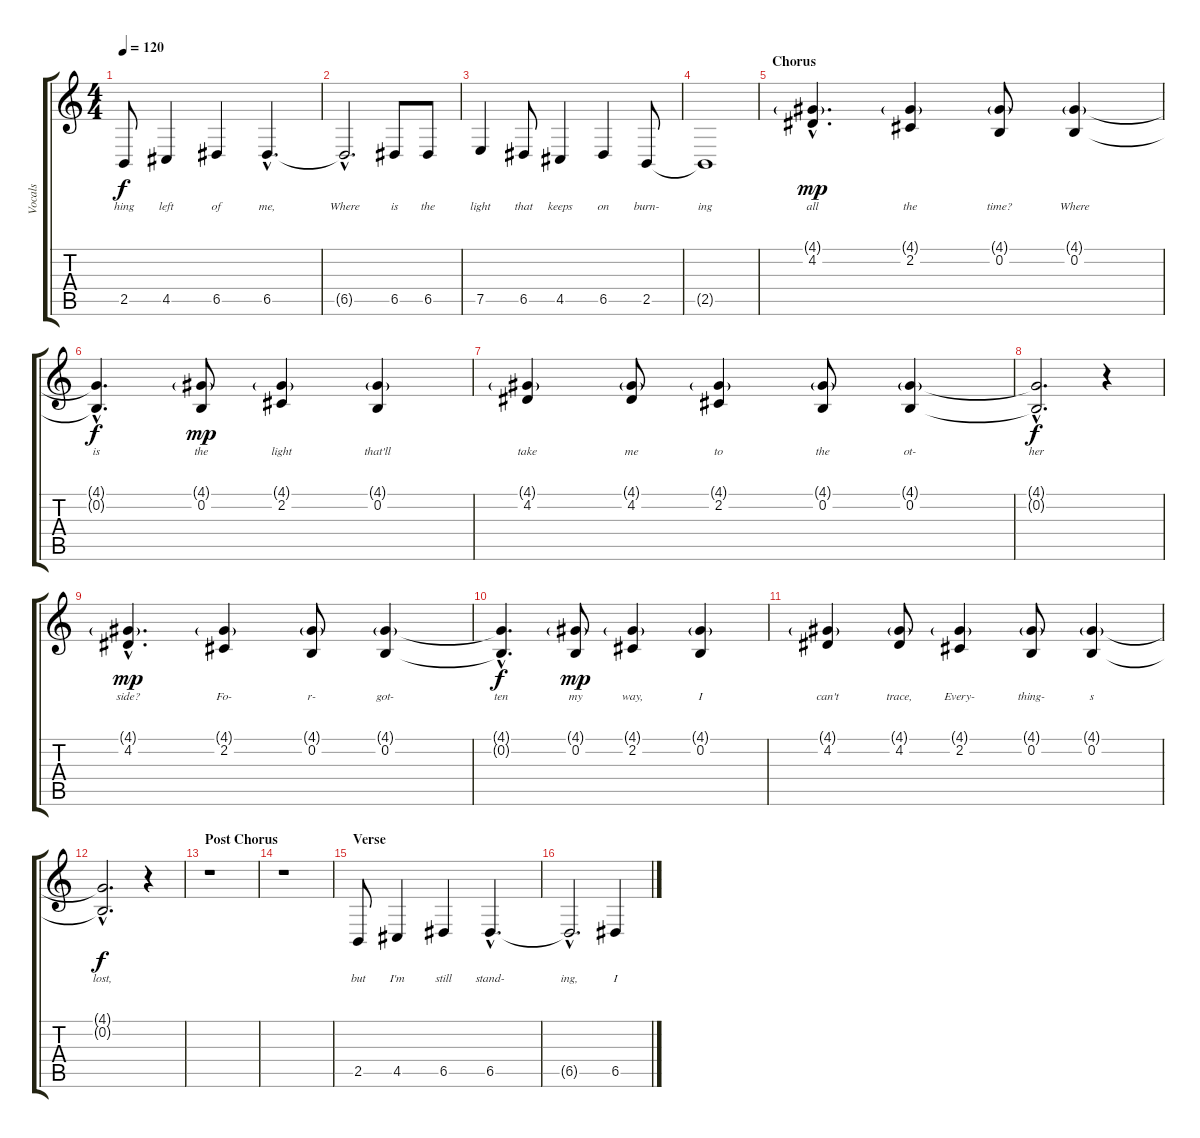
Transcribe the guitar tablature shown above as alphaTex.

\track ("Vocals" "Vocals") {instrument lead1square}
\staff {score tabs}
\tuning (E4 B3 G3 D3 A2 E2) {hide}
\ts (4 4)
\tempo 120
\clef g2
\ks c
2.5.8{lyrics (0 "hing") lyrics (1 "") lyrics (2 "") lyrics (3 "") lyrics (4 "") dy f} 4.5.4{lyrics (0 "left") lyrics (1 "") lyrics (2 "") lyrics (3 "") lyrics (4 "")} 6.5.4{lyrics (0 "of") lyrics (1 "") lyrics (2 "") lyrics (3 "") lyrics (4 "")} 6.5{hac}.4{d lyrics (0 "me,") lyrics (1 "") lyrics (2 "") lyrics (3 "") lyrics (4 "")} |
6.5{hac t}.2{d lyrics (0 "Where") lyrics (1 "") lyrics (2 "") lyrics (3 "") lyrics (4 "")} 6.5.8{lyrics (0 "is") lyrics (1 "") lyrics (2 "") lyrics (3 "") lyrics (4 "")} 6.5.8{lyrics (0 "the") lyrics (1 "") lyrics (2 "") lyrics (3 "") lyrics (4 "")} |
7.5.4{lyrics (0 "light") lyrics (1 "") lyrics (2 "") lyrics (3 "") lyrics (4 "")} 6.5.8{lyrics (0 "that") lyrics (1 "") lyrics (2 "") lyrics (3 "") lyrics (4 "")} 4.5.4{lyrics (0 "keeps") lyrics (1 "") lyrics (2 "") lyrics (3 "") lyrics (4 "")} 6.5.4{lyrics (0 "on") lyrics (1 "") lyrics (2 "") lyrics (3 "") lyrics (4 "")} 2.5.8{lyrics (0 "burn-") lyrics (1 "") lyrics (2 "") lyrics (3 "") lyrics (4 "")} |
2.5{t}.1{lyrics (0 "ing") lyrics (1 "") lyrics (2 "") lyrics (3 "") lyrics (4 "")} |
\section ("" "Chorus")
(4.1{g hac} 4.2{hac}).4{d lyrics (0 "all") lyrics (1 "") lyrics (2 "") lyrics (3 "") lyrics (4 "") dy mp} (4.1{g} 2.2).4{lyrics (0 "the") lyrics (1 "") lyrics (2 "") lyrics (3 "") lyrics (4 "")} (4.1{g} 0.2).8{lyrics (0 "time?") lyrics (1 "") lyrics (2 "") lyrics (3 "") lyrics (4 "")} (4.1{g} 0.2).4{lyrics (0 "Where") lyrics (1 "") lyrics (2 "") lyrics (3 "") lyrics (4 "")} |
(4.1{hac t} 0.2{hac t}).4{d lyrics (0 "is") lyrics (1 "") lyrics (2 "") lyrics (3 "") lyrics (4 "") dy f} (4.1{g} 0.2).8{lyrics (0 "the") lyrics (1 "") lyrics (2 "") lyrics (3 "") lyrics (4 "") dy mp} (4.1{g} 2.2).4{lyrics (0 "light") lyrics (1 "") lyrics (2 "") lyrics (3 "") lyrics (4 "")} (4.1{g} 0.2).4{lyrics (0 "that'll") lyrics (1 "") lyrics (2 "") lyrics (3 "") lyrics (4 "")} |
(4.1{g} 4.2).4{lyrics (0 "take") lyrics (1 "") lyrics (2 "") lyrics (3 "") lyrics (4 "")} (4.1{g} 4.2).8{lyrics (0 "me") lyrics (1 "") lyrics (2 "") lyrics (3 "") lyrics (4 "")} (4.1{g} 2.2).4{lyrics (0 "to") lyrics (1 "") lyrics (2 "") lyrics (3 "") lyrics (4 "")} (4.1{g} 0.2).8{lyrics (0 "the") lyrics (1 "") lyrics (2 "") lyrics (3 "") lyrics (4 "")} (4.1{g} 0.2).4{lyrics (0 "ot-") lyrics (1 "") lyrics (2 "") lyrics (3 "") lyrics (4 "")} |
(4.1{hac t} 0.2{hac t}).2{d lyrics (0 "her") lyrics (1 "") lyrics (2 "") lyrics (3 "") lyrics (4 "") dy f} r.4 |
(4.1{g hac} 4.2{hac}).4{d lyrics (0 "side?") lyrics (1 "") lyrics (2 "") lyrics (3 "") lyrics (4 "") dy mp} (4.1{g} 2.2).4{lyrics (0 "Fo-") lyrics (1 "") lyrics (2 "") lyrics (3 "") lyrics (4 "")} (4.1{g} 0.2).8{lyrics (0 "r-") lyrics (1 "") lyrics (2 "") lyrics (3 "") lyrics (4 "")} (4.1{g} 0.2).4{lyrics (0 "got-") lyrics (1 "") lyrics (2 "") lyrics (3 "") lyrics (4 "")} |
(4.1{hac t} 0.2{hac t}).4{d lyrics (0 "ten") lyrics (1 "") lyrics (2 "") lyrics (3 "") lyrics (4 "") dy f} (4.1{g} 0.2).8{lyrics (0 "my") lyrics (1 "") lyrics (2 "") lyrics (3 "") lyrics (4 "") dy mp} (4.1{g} 2.2).4{lyrics (0 "way,") lyrics (1 "") lyrics (2 "") lyrics (3 "") lyrics (4 "")} (4.1{g} 0.2).4{lyrics (0 "I") lyrics (1 "") lyrics (2 "") lyrics (3 "") lyrics (4 "")} |
(4.1{g} 4.2).4{lyrics (0 "can't") lyrics (1 "") lyrics (2 "") lyrics (3 "") lyrics (4 "")} (4.1{g} 4.2).8{lyrics (0 "trace,") lyrics (1 "") lyrics (2 "") lyrics (3 "") lyrics (4 "")} (4.1{g} 2.2).4{lyrics (0 "Every-") lyrics (1 "") lyrics (2 "") lyrics (3 "") lyrics (4 "")} (4.1{g} 0.2).8{lyrics (0 "thing-") lyrics (1 "") lyrics (2 "") lyrics (3 "") lyrics (4 "")} (4.1{g} 0.2).4{lyrics (0 "s") lyrics (1 "") lyrics (2 "") lyrics (3 "") lyrics (4 "")} |
(4.1{hac t} 0.2{hac t}).2{d lyrics (0 "lost,") lyrics (1 "") lyrics (2 "") lyrics (3 "") lyrics (4 "") dy f} r.4 |
\section ("" "Post Chorus")
r.1 |
r.1 |
\section ("" "Verse")
2.5.8{lyrics (0 "but") lyrics (1 "") lyrics (2 "") lyrics (3 "") lyrics (4 "")} 4.5.4{lyrics (0 "I'm") lyrics (1 "") lyrics (2 "") lyrics (3 "") lyrics (4 "")} 6.5.4{lyrics (0 "still") lyrics (1 "") lyrics (2 "") lyrics (3 "") lyrics (4 "")} 6.5{hac}.4{d lyrics (0 "stand-") lyrics (1 "") lyrics (2 "") lyrics (3 "") lyrics (4 "")} |
6.5{hac t}.2{d lyrics (0 "ing,") lyrics (1 "") lyrics (2 "") lyrics (3 "") lyrics (4 "")} 6.5.4{lyrics (0 "I") lyrics (1 "") lyrics (2 "") lyrics (3 "") lyrics (4 "")}
